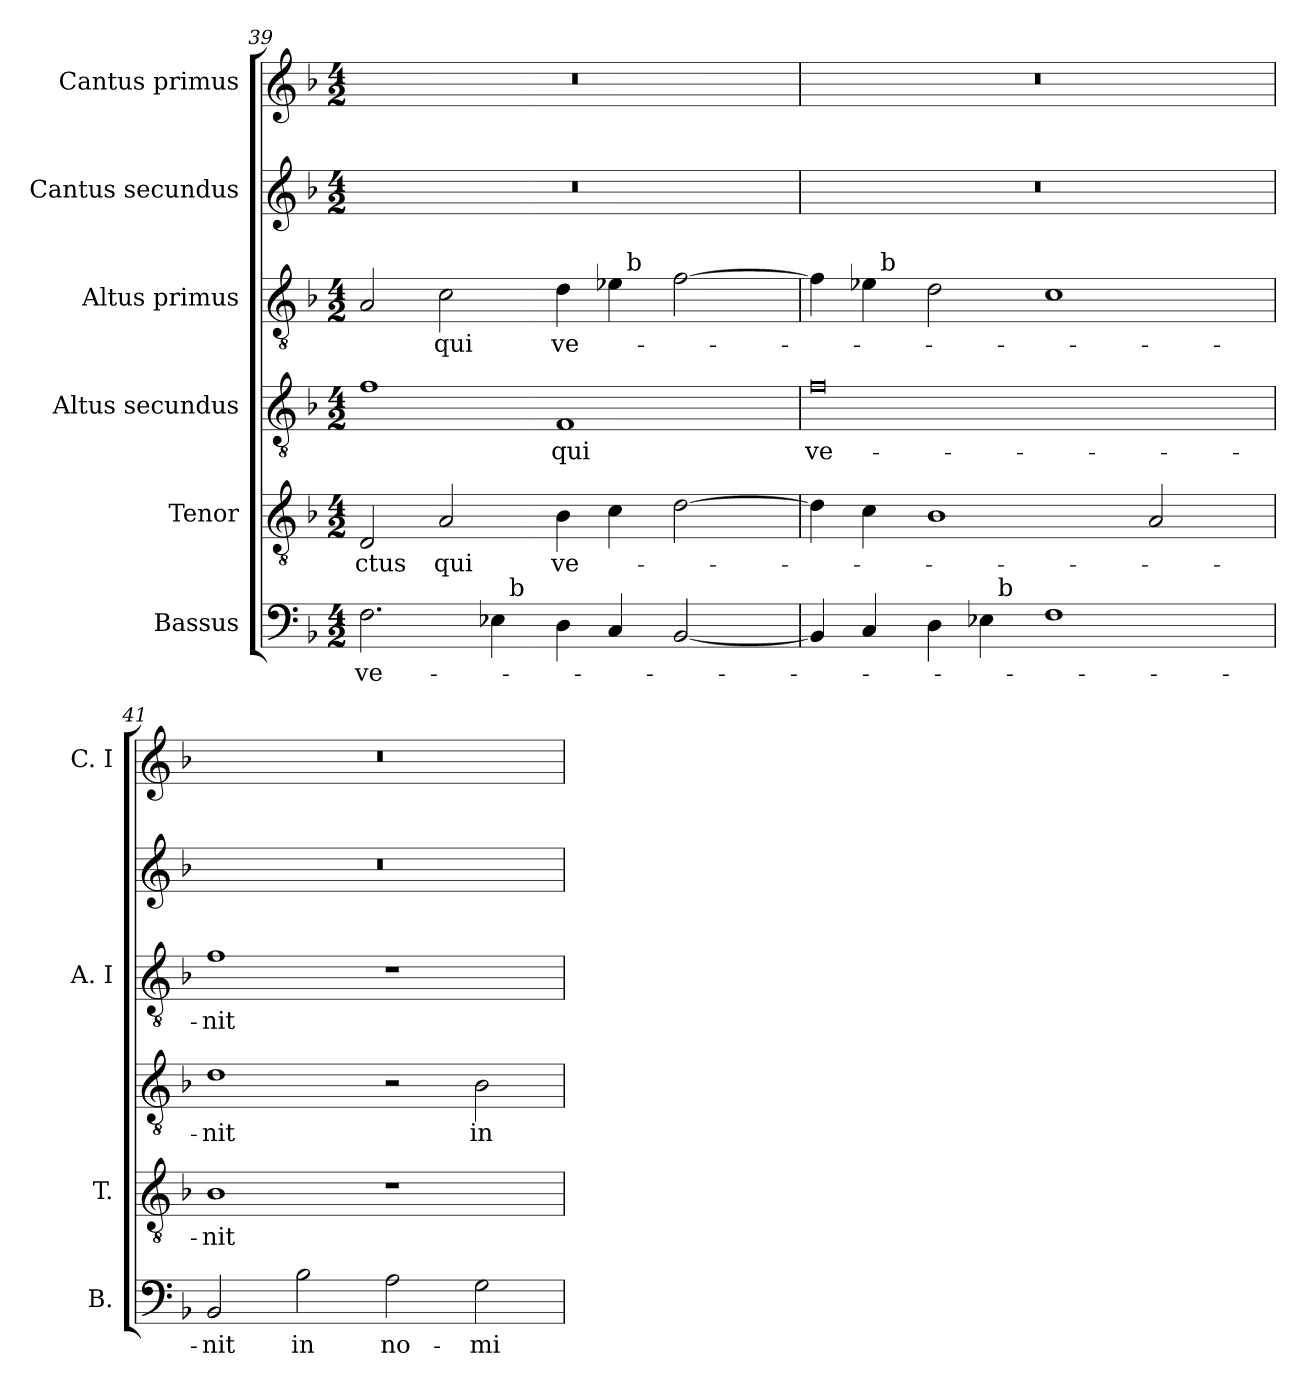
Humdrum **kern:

**kern	**text	**kern	**text	**kern	**text	**kern	**text	**kern	**kern
*part6	*part6	*part5	*part5	*part4	*part4	*part3	*part3	*part2	*part1
*staff6	*staff6	*staff5	*staff5	*staff4	*staff4	*staff3	*staff3	*staff2	*staff1
*I"Bassus	*	*I"Tenor	*	*I"Altus secundus	*	*I"Altus primus	*	*I"Cantus secundus	*I"Cantus primus
*I'B.	*	*I'T.	*	*	*	*I'A. I	*	*	*I'C. I
!!LO:LB:g=z
*clefF4	*	*clefGv2	*	*clefGv2	*	*clefGv2	*	*clefG2	*clefG2
*	*	*ITrd7c12	*	*ITrd7c12	*	*ITrd7c12	*	*	*
*k[b-]	*	*k[b-]	*	*k[b-]	*	*k[b-]	*	*k[b-]	*k[b-]
*d:	*	*d:	*	*d:	*	*d:	*	*d:	*d:
*M4/2	*	*M4/2	*	*M4/2	*	*M4/2	*	*M4/2	*M4/2
=39	=39	=39	=39	=39	=39	=39	=39	=39	=39
!	!LO:LY:b:color=#000000	!	!	!	!	!	!	!	!
!	!	!	!LO:LY:b:color=#000000	!	!	!	!	!LO:N:vis=1	!LO:N:vis=1
*^	*	*	*	*	*	*^	*	*	*
2.Fi\	2ryy	ve-	2DDi/	-ctus	1Fi	.	2AAi/	1ryy	.	0r	0r
!	!	!	!	!LO:LY:b:color=#000000	!	!	!	!	!	!	!
!	!	!	!	!	!	!	!	!	!LO:LY:b:color=#000000	!	!
.	4ryy	.	2AAi/	qui	.	.	2Ci\	.	qui	.	.
4E-i\	32ryy	.	.	.	.	.	.	.	.	.	.
.	256ryy	.	.	.	.	.	.	.	.	.	.
!	!LO:TX:a:t=b	!	!	!	!	!	!	!	!	!	!
.	1ryy	.	.	.	.	.	.	.	.	.	.
!	!	!	!	!LO:LY:b:color=#000000	!	!	!	!	!	!	!
!	!	!	!	!	!	!LO:LY:b:color=#000000	!	!	!	!	!
!	!	!	!	!	!	!	!	!	!LO:LY:b:color=#000000	!	!
4Di\	.	.	4BB-i\	ve-	1FFi	qui	4Di\	4ryy	ve-	.	.
4Ci/	.	.	4Ci\	.	.	.	4E-i\	32ryy	.	.	.
.	.	.	.	.	.	.	.	256ryy	.	.	.
!	!	!	!	!	!	!	!	!LO:TX:a:t=b	!	!	!
.	.	.	.	.	.	.	.	2ryy	.	.	.
[2BB-i/	.	.	[2Di\	.	.	.	[2Fi\	.	.	.	.
.	8ryy	.	.	.	.	.	.	8ryy	.	.	.
.	16ryy	.	.	.	.	.	.	16ryy	.	.	.
.	64..ryy	.	.	.	.	.	.	64..ryy	.	.	.
=40	=40	=40	=40	=40	=40	=40	=40	=40	=40	=40	=40
!	!	!	!	!	!	!LO:LY:b:color=#000000	!	!	!	!LO:N:vis=1	!LO:N:vis=1
4BB-i/]	2ryy	.	4Di\]	.	0Fi	ve-	4Fi\]	4ryy	.	0r	0r
4Ci/	.	.	4Ci\	.	.	.	4E-i\	32ryy	.	.	.
.	.	.	.	.	.	.	.	256ryy	.	.	.
!	!	!	!	!	!	!	!	!LO:TX:a:t=b	!	!	!
.	.	.	.	.	.	.	.	1ryy	.	.	.
4Di\	4ryy	.	1BB-i	.	.	.	2Di\	.	.	.	.
4E-i\	32ryy	.	.	.	.	.	.	.	.	.	.
.	256ryy	.	.	.	.	.	.	.	.	.	.
!	!LO:TX:a:t=b	!	!	!	!	!	!	!	!	!	!
.	1ryy	.	.	.	.	.	.	.	.	.	.
1Fi	.	.	.	.	.	.	1Ci	.	.	.	.
.	.	.	.	.	.	.	.	2ryy	.	.	.
.	.	.	2AAi/	.	.	.	.	.	.	.	.
.	8ryy	.	.	.	.	.	.	8ryy	.	.	.
.	16ryy	.	.	.	.	.	.	16ryy	.	.	.
.	64..ryy	.	.	.	.	.	.	64..ryy	.	.	.
*v	*v	*	*	*	*	*	*v	*v	*	*	*
=41	=41	=41	=41	=41	=41	=41	=41	=41	=41
*^	*	*	*	*	*	*^	*	*	*
!	!	!LO:LY:b:color=#000000	!	!	!	!	!	!	!	!	!
*v	*v	*	*	*	*	*	*v	*v	*	*	*
*^	*	*	*	*	*	*^	*	*	*
!	!	!	!	!LO:LY:b:color=#000000	!	!	!	!	!	!	!
*v	*v	*	*	*	*	*	*v	*v	*	*	*
*^	*	*	*	*	*	*^	*	*	*
!	!	!	!	!	!	!LO:LY:b:color=#000000	!	!	!	!	!
*v	*v	*	*	*	*	*	*v	*v	*	*	*
*^	*	*	*	*	*	*^	*	*	*
!	!	!	!	!	!	!	!	!	!LO:LY:b:color=#000000	!LO:N:vis=1	!LO:N:vis=1
*v	*v	*	*	*	*	*	*v	*v	*	*	*
2BB-i/	-nit	1BB-i	-nit	1Di	-nit	1Fi	-nit	0r	0r
!	!LO:LY:b:color=#000000	!	!	!	!	!	!	!	!
2B-i\	in	.	.	.	.	.	.	.	.
!	!LO:LY:b:color=#000000	!	!	!	!	!	!	!	!
2Ai\	no-	1r	.	2r	.	1r	.	.	.
!	!LO:LY:b:color=#000000	!	!	!	!	!	!	!	!
!	!	!	!	!	!LO:LY:b:color=#000000	!	!	!	!
2Gi\	-mi-	.	.	2BB-i\	in	.	.	.	.
=	=	=	=	=	=	=	=	=	=
*-	*-	*-	*-	*-	*-	*-	*-	*-	*-
